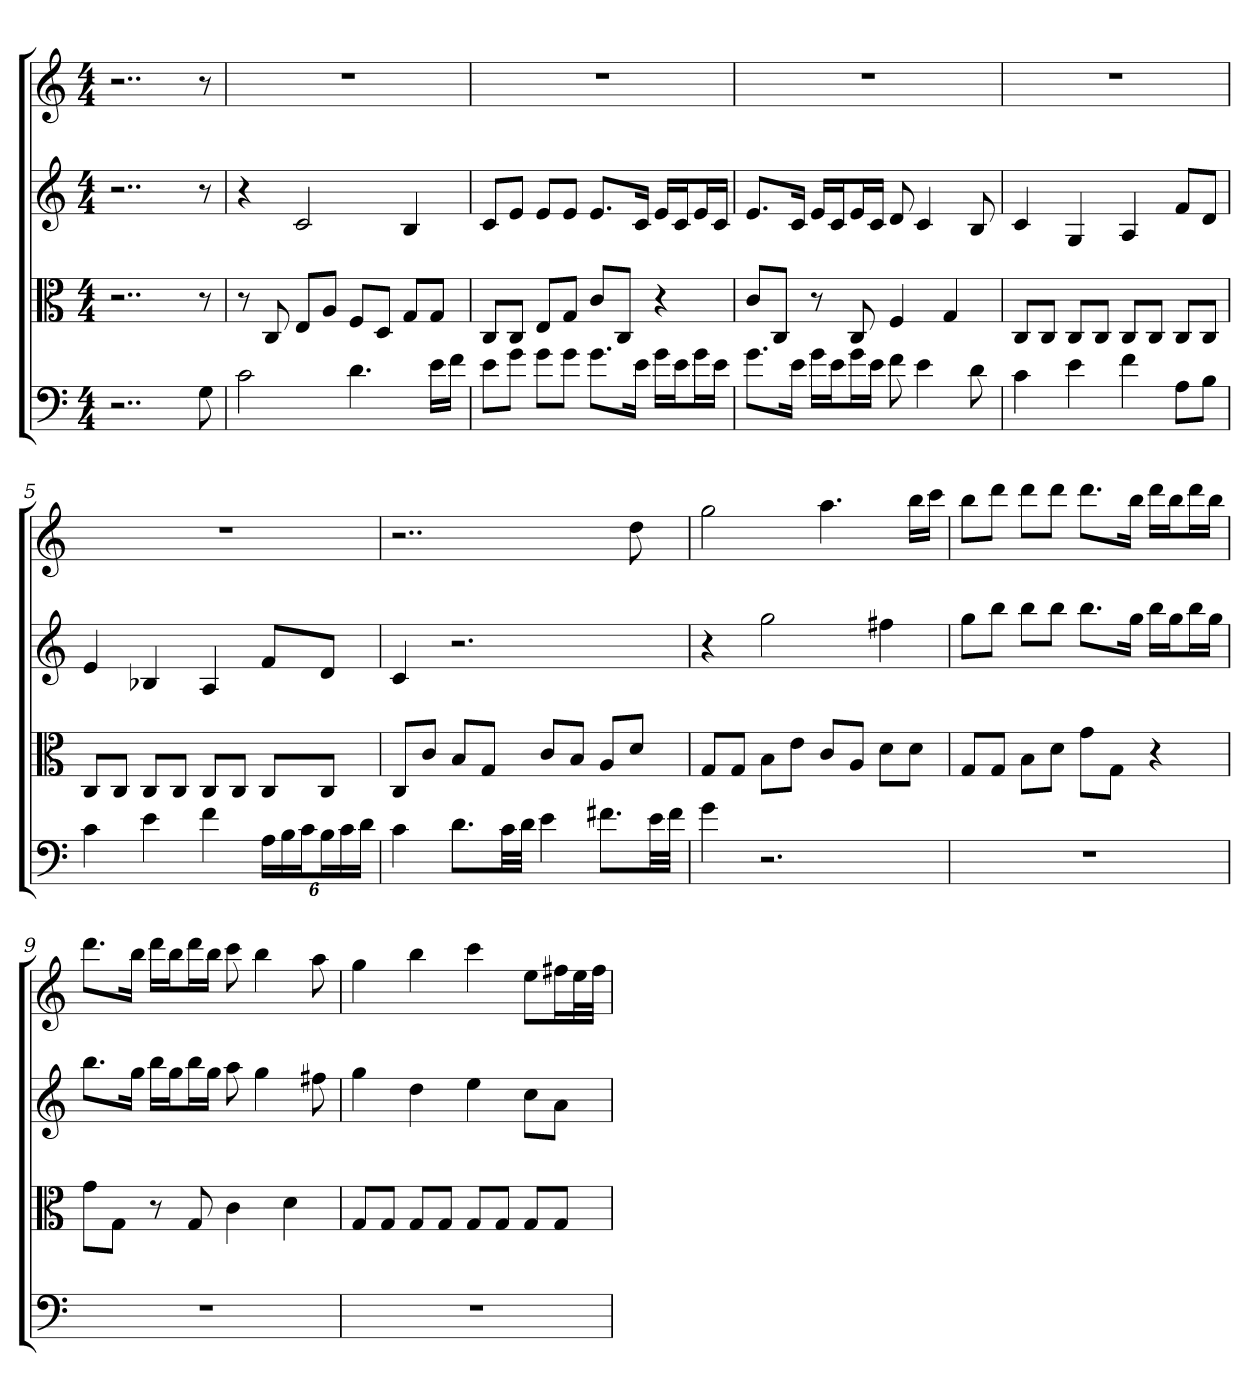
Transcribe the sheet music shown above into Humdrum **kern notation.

**kern	**kern	**kern	**kern
*part4	*part3	*part2	*part1
*staff4	*staff3	*staff2	*staff1
*clefF4	*clefC3	*	*
*k[]	*k[]	*k[]	*k[]
*C:	*C:	*C:	*C:
*M4/4	*M4/4	*M4/4	*M4/4
=	=	=	=
2..r	2..r	2..r	2..r
8G	8r	8r	8r
=1	=1	=1	=1
2c	8r	4r	1r
.	8C	.	.
.	8E/L	2c	.
.	8A/J	.	.
4.d	8F/L	.	.
.	8D/J	.	.
.	8G/L	4B	.
16e\LL	8G/J	.	.
16f\JJ	.	.	.
=2	=2	=2	=2
8e\L	8C/L	8cL	1r
8g\J	8C/J	8eJ	.
8g\L	8E/L	8eL	.
8g\J	8G/J	8eJ	.
8.g\L	8c/L	8.eL	.
.	8C/J	.	.
16e\Jk	.	16cJk	.
16g\LL	4r	16eLL	.
16e\J	.	16cJ	.
16g\L	.	16eL	.
16e\JJ	.	16cJJ	.
=3	=3	=3	=3
8.g\L	8c/L	8.eL	1r
.	8C/J	.	.
16e\Jk	.	16cJk	.
16g\LL	8r	16eLL	.
16e\J	.	16cJ	.
16g\L	8C	16eL	.
16e\JJ	.	16cJJ	.
8f	4F	8d	.
4e	.	4c	.
.	4G	.	.
8d	.	8B	.
=4	=4	=4	=4
4c	8C/L	4c	1r
.	8C/J	.	.
4e	8C/L	4G	.
.	8C/J	.	.
4f	8C/L	4A	.
.	8C/J	.	.
8A\L	8C/L	8fL	.
8B\J	8C/J	8dJ	.
=5	=5	=5	=5
4c	8C/L	4e	1r
.	8C/J	.	.
4e	8C/L	4B-X	.
.	8C/J	.	.
4f	8C/L	4A	.
.	8C/J	.	.
24A\LL	8C/L	8fL	.
24B\	.	.	.
24c\J	.	.	.
24B\L	8C/J	8dJ	.
24c\	.	.	.
24d\JJ	.	.	.
=6	=6	=6	=6
4c	8C/L	4c	2..r
.	8c/J	.	.
8.d\L	8B/L	2.r	.
.	8G/J	.	.
32c\LL	.	.	.
32d\JJJ	.	.	.
4e	8c/L	.	.
.	8B/J	.	.
8.f#X\L	8A/L	.	.
.	8d/J	.	8dd
32e\LL	.	.	.
32f#\JJJ	.	.	.
=7	=7	=7	=7
4g	8G/L	4r	2gg
.	8G/J	.	.
2.r	8B\L	2gg	.
.	8e\J	.	.
.	8c/L	.	4.aa
.	8A/J	.	.
.	8d\L	4ff#X	.
.	8d\J	.	16bbLL
.	.	.	16cccJJ
=8	=8	=8	=8
1r	8G/L	8ggL	8bbL
.	8G/J	8bbJ	8dddJ
.	8B\L	8bbL	8dddL
.	8d\J	8bbJ	8dddJ
.	8g\L	8.bbL	8.dddL
.	8G\J	.	.
.	.	16ggJk	16bbJk
.	4r	16bbLL	16dddLL
.	.	16ggJ	16bbJ
.	.	16bbL	16dddL
.	.	16ggJJ	16bbJJ
=9	=9	=9	=9
1r	8g\L	8.bbL	8.dddL
.	8G\J	.	.
.	.	16ggJk	16bbJk
.	8r	16bbLL	16dddLL
.	.	16ggJ	16bbJ
.	8G	16bbL	16dddL
.	.	16ggJJ	16bbJJ
.	4c	8aa	8ccc
.	.	4gg	4bb
.	4d	.	.
.	.	8ff#X	8aa
=10	=10	=10	=10
1r	8G/L	4gg	4gg
.	8G/J	.	.
.	8G/L	4dd	4bb
.	8G/J	.	.
.	8G/L	4ee	4ccc
.	8G/J	.	.
.	8G/L	8ccL	8eeL
.	8G/J	8aJ	16ff#XL
.	.	.	32eeL
.	.	.	32ff#JJJ
=	=	=	=
*-	*-	*-	*-
